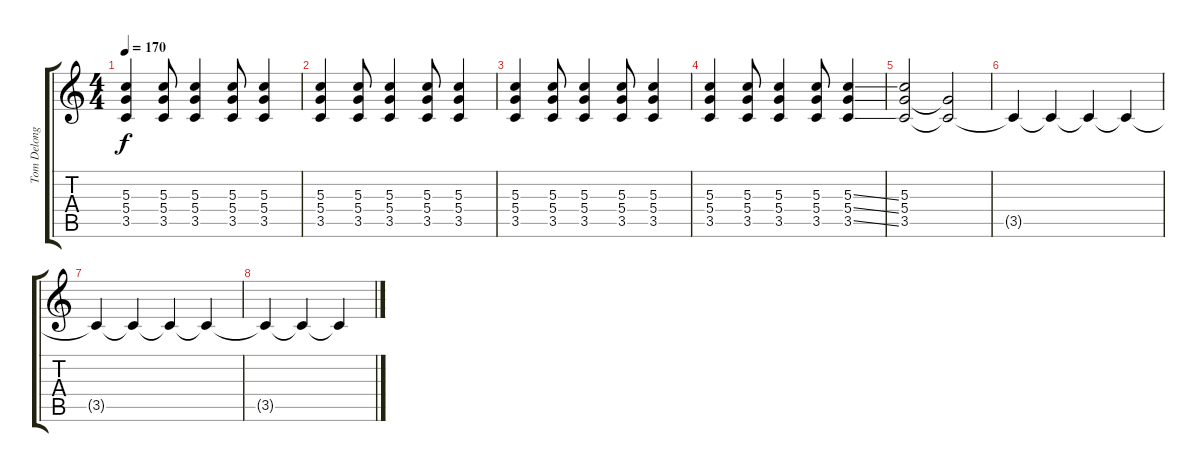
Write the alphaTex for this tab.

\track ("Tom Delonge" "Tom Delong") {instrument overdrivenguitar}
\staff {score tabs}
\tuning (E4 B3 G3 D3 A2 E2) {hide}
\ts (4 4)
\tempo 170
\clef g2
\ks c
(5.3 5.4 3.5).4{dy f} (5.3 5.4 3.5).8 (5.3 5.4 3.5).4 (5.3 5.4 3.5).8 (5.3 5.4 3.5).4 |
(5.3 5.4 3.5).4 (5.3 5.4 3.5).8 (5.3 5.4 3.5).4 (5.3 5.4 3.5).8 (5.3 5.4 3.5).4 |
(5.3 5.4 3.5).4 (5.3 5.4 3.5).8 (5.3 5.4 3.5).4 (5.3 5.4 3.5).8 (5.3 5.4 3.5).4 |
(5.3 5.4 3.5).4 (5.3 5.4 3.5).8 (5.3 5.4 3.5).4 (5.3 5.4 3.5).8 (5.3{ss} 5.4{ss} 3.5{ss}).4 |
(5.3 5.4 3.5).2 (5.4{t} 3.5{t}).2 |
3.5{t}.4 3.5{t}.4 3.5{t}.4 3.5{t}.4 |
3.5{t}.4 3.5{t}.4 3.5{t}.4 3.5{t}.4 |
3.5{t}.4 3.5{t}.4 3.5{t}.4
